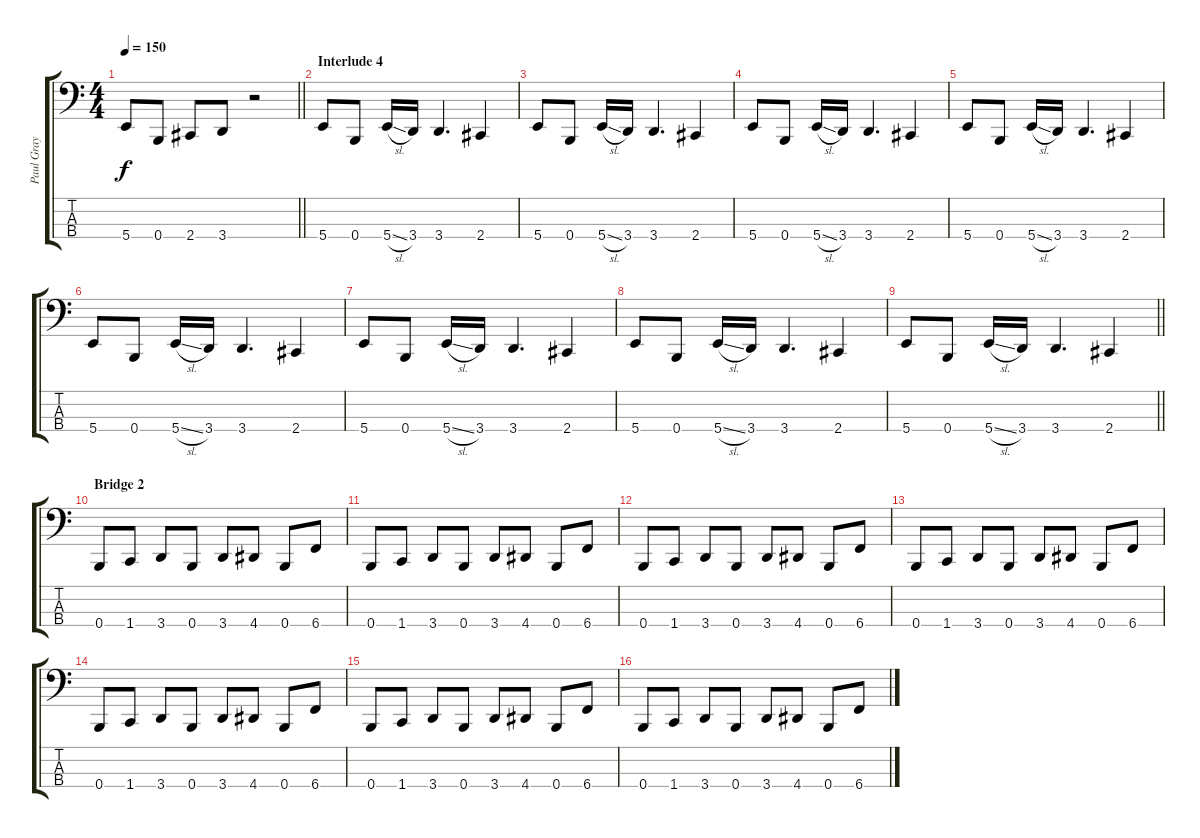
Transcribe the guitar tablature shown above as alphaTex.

\track ("Paul Gray" "Paul Gray") {instrument electricbasspick}
\staff {score tabs}
\tuning (E2 B1 Gb1 B0) {hide}
\ts (4 4)
\tempo 150
\clef f4
\barLineRight lightlight
\ks c
5.4.8{dy f} 0.4.8 2.4.8 3.4.8 r.2 |
\section ("" "Interlude 4")
5.4.8 0.4.8 5.4{sl}.16 3.4.16 3.4.4{d} 2.4.4 |
5.4.8 0.4.8 5.4{sl}.16 3.4.16 3.4.4{d} 2.4.4 |
5.4.8 0.4.8 5.4{sl}.16 3.4.16 3.4.4{d} 2.4.4 |
5.4.8 0.4.8 5.4{sl}.16 3.4.16 3.4.4{d} 2.4.4 |
5.4.8 0.4.8 5.4{sl}.16 3.4.16 3.4.4{d} 2.4.4 |
5.4.8 0.4.8 5.4{sl}.16 3.4.16 3.4.4{d} 2.4.4 |
5.4.8 0.4.8 5.4{sl}.16 3.4.16 3.4.4{d} 2.4.4 |
\barLineRight lightlight
5.4.8 0.4.8 5.4{sl}.16 3.4.16 3.4.4{d} 2.4.4 |
\section ("" "Bridge 2")
0.4.8 1.4.8 3.4.8 0.4.8 3.4.8 4.4.8 0.4.8 6.4.8 |
0.4.8 1.4.8 3.4.8 0.4.8 3.4.8 4.4.8 0.4.8 6.4.8 |
0.4.8 1.4.8 3.4.8 0.4.8 3.4.8 4.4.8 0.4.8 6.4.8 |
0.4.8 1.4.8 3.4.8 0.4.8 3.4.8 4.4.8 0.4.8 6.4.8 |
0.4.8 1.4.8 3.4.8 0.4.8 3.4.8 4.4.8 0.4.8 6.4.8 |
0.4.8 1.4.8 3.4.8 0.4.8 3.4.8 4.4.8 0.4.8 6.4.8 |
0.4.8 1.4.8 3.4.8 0.4.8 3.4.8 4.4.8 0.4.8 6.4.8
